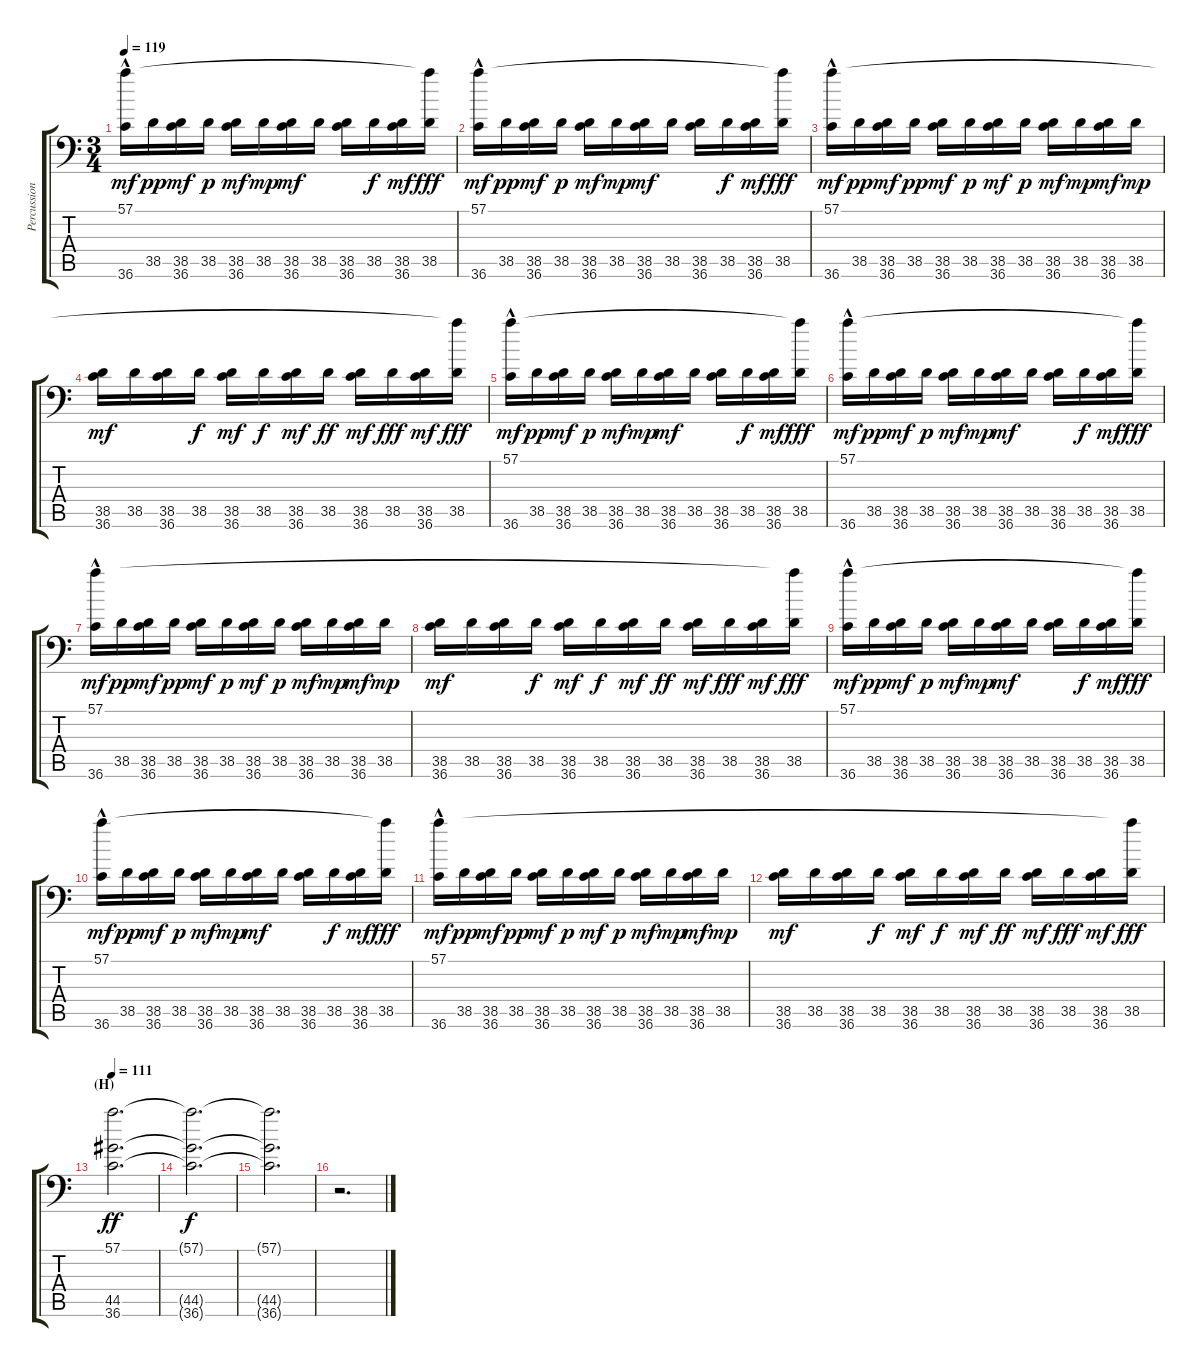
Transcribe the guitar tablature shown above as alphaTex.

\track ("Percussion" "Percussion") {instrument acousticgrandpiano}
\staff {score tabs}
\tuning (C-1 C-1 C-1 C-1 C-1 C-1) {hide}
\ts (3 4)
\tempo 119
\clef f4
\ks c
(57.1{hac} 36.6).16{dy mf} 38.5.16{dy pp} (38.5 36.6).16{dy mf} 38.5.16{dy p} (38.5 36.6).16{dy mf} 38.5.16{dy mp} (38.5 36.6).16{dy mf} 38.5.16 (38.5 36.6).16 38.5.16{dy f} (38.5 36.6).16{dy mf} (57.1{t} 38.5).16{dy fff} |
(57.1{hac} 36.6).16{dy mf} 38.5.16{dy pp} (38.5 36.6).16{dy mf} 38.5.16{dy p} (38.5 36.6).16{dy mf} 38.5.16{dy mp} (38.5 36.6).16{dy mf} 38.5.16 (38.5 36.6).16 38.5.16{dy f} (38.5 36.6).16{dy mf} (57.1{t} 38.5).16{dy fff} |
(57.1{hac} 36.6).16{dy mf} 38.5.16{dy pp} (38.5 36.6).16{dy mf} 38.5.16{dy pp} (38.5 36.6).16{dy mf} 38.5.16{dy p} (38.5 36.6).16{dy mf} 38.5.16{dy p} (38.5 36.6).16{dy mf} 38.5.16{dy mp} (38.5 36.6).16{dy mf} 38.5.16{dy mp} |
(38.5 36.6).16{dy mf} 38.5.16 (38.5 36.6).16 38.5.16{dy f} (38.5 36.6).16{dy mf} 38.5.16{dy f} (38.5 36.6).16{dy mf} 38.5.16{dy ff} (38.5 36.6).16{dy mf} 38.5.16{dy fff} (38.5 36.6).16{dy mf} (57.1{t} 38.5).16{dy fff} |
(57.1{hac} 36.6).16{dy mf} 38.5.16{dy pp} (38.5 36.6).16{dy mf} 38.5.16{dy p} (38.5 36.6).16{dy mf} 38.5.16{dy mp} (38.5 36.6).16{dy mf} 38.5.16 (38.5 36.6).16 38.5.16{dy f} (38.5 36.6).16{dy mf} (57.1{t} 38.5).16{dy fff} |
(57.1{hac} 36.6).16{dy mf} 38.5.16{dy pp} (38.5 36.6).16{dy mf} 38.5.16{dy p} (38.5 36.6).16{dy mf} 38.5.16{dy mp} (38.5 36.6).16{dy mf} 38.5.16 (38.5 36.6).16 38.5.16{dy f} (38.5 36.6).16{dy mf} (57.1{t} 38.5).16{dy fff} |
(57.1{hac} 36.6).16{dy mf} 38.5.16{dy pp} (38.5 36.6).16{dy mf} 38.5.16{dy pp} (38.5 36.6).16{dy mf} 38.5.16{dy p} (38.5 36.6).16{dy mf} 38.5.16{dy p} (38.5 36.6).16{dy mf} 38.5.16{dy mp} (38.5 36.6).16{dy mf} 38.5.16{dy mp} |
(38.5 36.6).16{dy mf} 38.5.16 (38.5 36.6).16 38.5.16{dy f} (38.5 36.6).16{dy mf} 38.5.16{dy f} (38.5 36.6).16{dy mf} 38.5.16{dy ff} (38.5 36.6).16{dy mf} 38.5.16{dy fff} (38.5 36.6).16{dy mf} (57.1{t} 38.5).16{dy fff} |
(57.1{hac} 36.6).16{dy mf} 38.5.16{dy pp} (38.5 36.6).16{dy mf} 38.5.16{dy p} (38.5 36.6).16{dy mf} 38.5.16{dy mp} (38.5 36.6).16{dy mf} 38.5.16 (38.5 36.6).16 38.5.16{dy f} (38.5 36.6).16{dy mf} (57.1{t} 38.5).16{dy fff} |
(57.1{hac} 36.6).16{dy mf} 38.5.16{dy pp} (38.5 36.6).16{dy mf} 38.5.16{dy p} (38.5 36.6).16{dy mf} 38.5.16{dy mp} (38.5 36.6).16{dy mf} 38.5.16 (38.5 36.6).16 38.5.16{dy f} (38.5 36.6).16{dy mf} (57.1{t} 38.5).16{dy fff} |
(57.1{hac} 36.6).16{dy mf} 38.5.16{dy pp} (38.5 36.6).16{dy mf} 38.5.16{dy pp} (38.5 36.6).16{dy mf} 38.5.16{dy p} (38.5 36.6).16{dy mf} 38.5.16{dy p} (38.5 36.6).16{dy mf} 38.5.16{dy mp} (38.5 36.6).16{dy mf} 38.5.16{dy mp} |
(38.5 36.6).16{dy mf} 38.5.16 (38.5 36.6).16 38.5.16{dy f} (38.5 36.6).16{dy mf} 38.5.16{dy f} (38.5 36.6).16{dy mf} 38.5.16{dy ff} (38.5 36.6).16{dy mf} 38.5.16{dy fff} (38.5 36.6).16{dy mf} (57.1{t} 38.5).16{dy fff} |
\section ("" "(H)")
\tempo 111
(57.1 44.5 36.6).2{d dy ff} |
(57.1{t} 44.5{t} 36.6{t}).2{d dy f} |
(57.1{t} 44.5{t} 36.6{t}).2{d} |
r.2{d}
